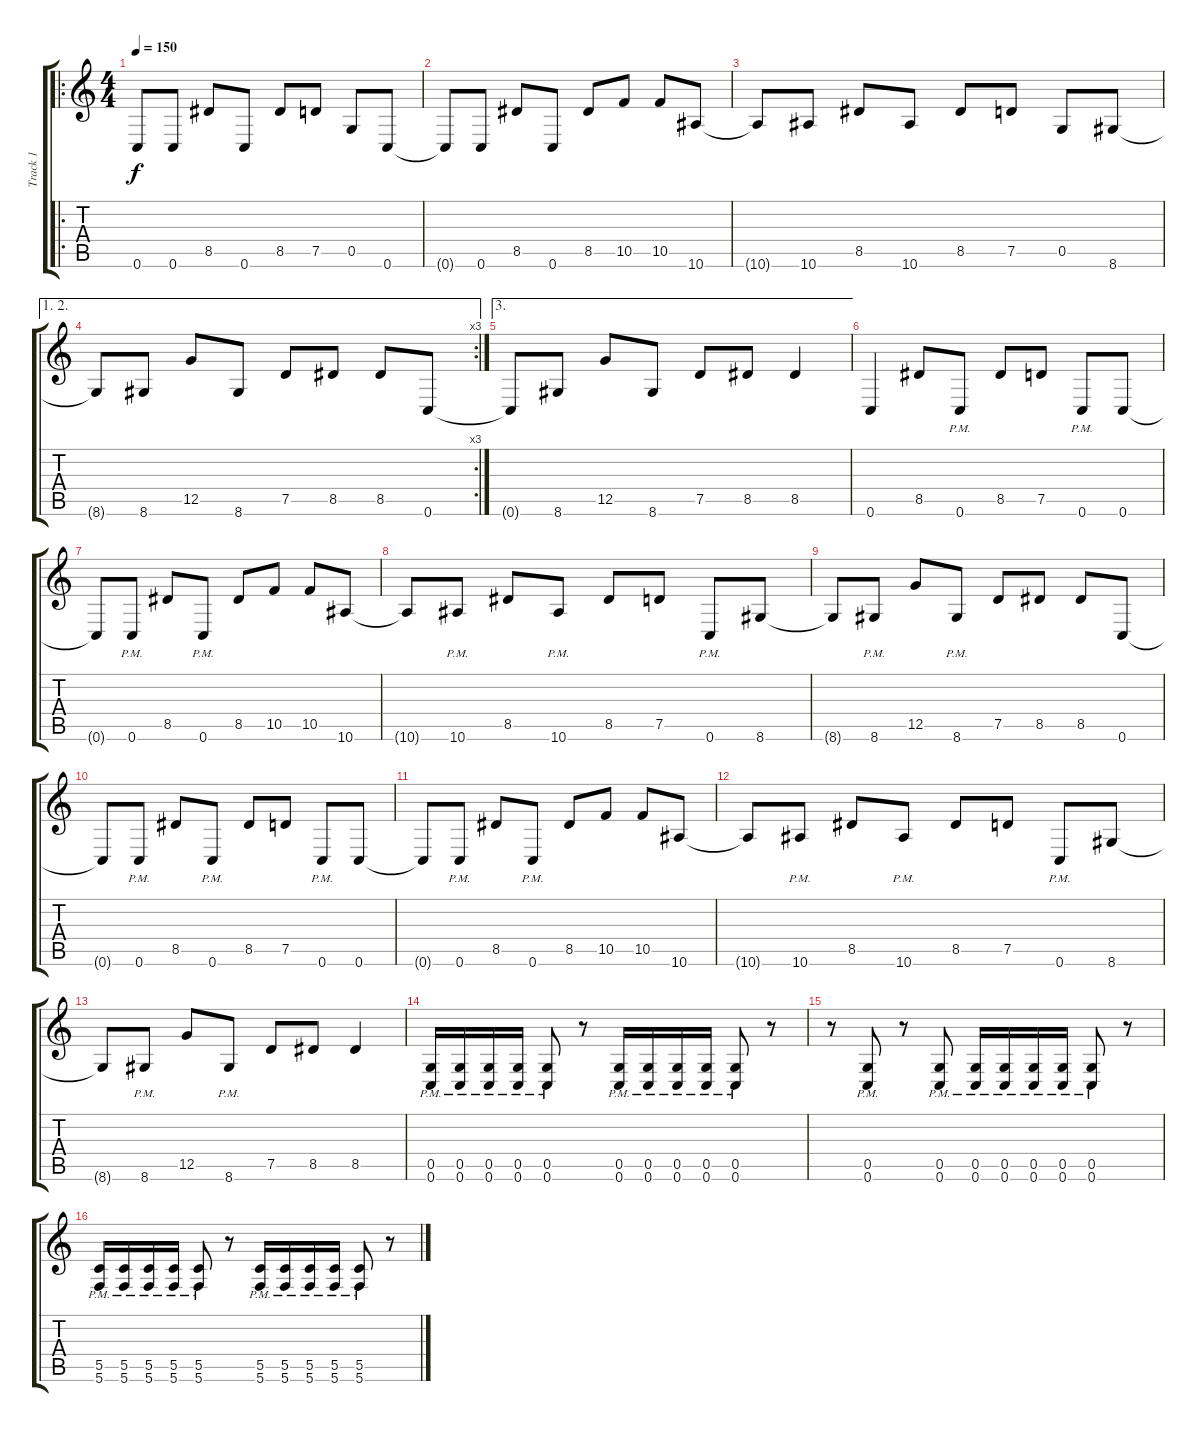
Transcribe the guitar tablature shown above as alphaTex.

\track ("Track 1" "Track 1") {instrument distortionguitar}
\staff {score tabs}
\tuning (D4 A3 F3 C3 G2 C2) {hide}
\ro
\ts (4 4)
\tempo 150
\clef g2
\ks c
0.6{t}.8{dy f} 0.6.8 8.5.8 0.6.8 8.5.8 7.5.8 0.5.8 0.6.8 |
0.6{t}.8 0.6.8 8.5.8 0.6.8 8.5.8 10.5.8 10.5.8 10.6.8 |
10.6{t}.8 10.6.8 8.5.8 10.6.8 8.5.8 7.5.8 0.5.8 8.6.8 |
\ae (1 2)
\rc 3
8.6{t}.8 8.6.8 12.5.8 8.6.8 7.5.8 8.5.8 8.5.8 0.6.8 |
\ae 3
0.6{t}.8 8.6.8 12.5.8 8.6.8 7.5.8 8.5.8 8.5.4 |
0.6.4 8.5.8 0.6{pm}.8 8.5.8 7.5.8 0.6{pm}.8 0.6.8 |
0.6{t}.8 0.6{pm}.8 8.5.8 0.6{pm}.8 8.5.8 10.5.8 10.5.8 10.6.8 |
10.6{t}.8 10.6{pm}.8 8.5.8 10.6{pm}.8 8.5.8 7.5.8 0.6{pm}.8 8.6.8 |
8.6{t}.8 8.6{pm}.8 12.5.8 8.6{pm}.8 7.5.8 8.5.8 8.5.8 0.6.8 |
0.6{t}.8 0.6{pm}.8 8.5.8 0.6{pm}.8 8.5.8 7.5.8 0.6{pm}.8 0.6.8 |
0.6{t}.8 0.6{pm}.8 8.5.8 0.6{pm}.8 8.5.8 10.5.8 10.5.8 10.6.8 |
10.6{t}.8 10.6{pm}.8 8.5.8 10.6{pm}.8 8.5.8 7.5.8 0.6{pm}.8 8.6.8 |
8.6{t}.8 8.6{pm}.8 12.5.8 8.6{pm}.8 7.5.8 8.5.8 8.5.4 |
(0.5{pm} 0.6{pm}).16 (0.5{pm} 0.6{pm}).16 (0.5{pm} 0.6{pm}).16 (0.5{pm} 0.6{pm}).16 (0.5{pm} 0.6{pm}).8 r.8 (0.5{pm} 0.6{pm}).16 (0.5{pm} 0.6{pm}).16 (0.5{pm} 0.6{pm}).16 (0.5{pm} 0.6{pm}).16 (0.5{pm} 0.6{pm}).8 r.8 |
r.8 (0.5{pm} 0.6{pm}).8 r.8 (0.5{pm} 0.6{pm}).8 (0.5{pm} 0.6{pm}).16 (0.5{pm} 0.6{pm}).16 (0.5{pm} 0.6{pm}).16 (0.5{pm} 0.6{pm}).16 (0.5{pm} 0.6{pm}).8 r.8 |
(5.5{pm} 5.6{pm}).16 (5.5{pm} 5.6{pm}).16 (5.5{pm} 5.6{pm}).16 (5.5{pm} 5.6{pm}).16 (5.5{pm} 5.6{pm}).8 r.8 (5.5{pm} 5.6{pm}).16 (5.5{pm} 5.6{pm}).16 (5.5{pm} 5.6{pm}).16 (5.5{pm} 5.6{pm}).16 (5.5{pm} 5.6{pm}).8 r.8
